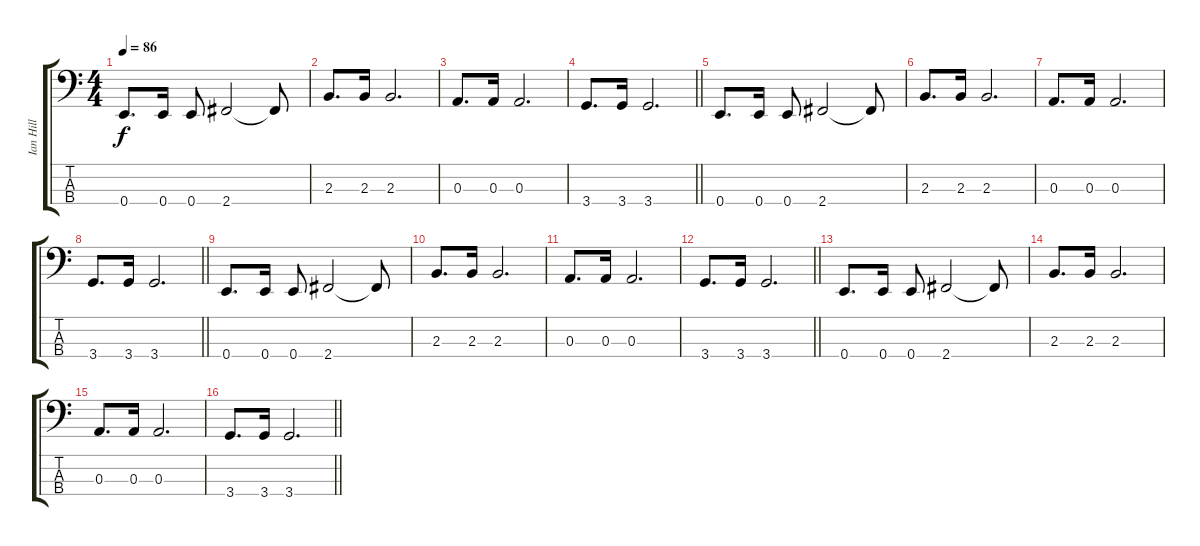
\track ("Ian Hill" "Ian Hill") {instrument electricbasspick}
\staff {score tabs}
\tuning (G2 D2 A1 E1) {hide}
\ts (4 4)
\tempo 86
\clef f4
\ks c
0.4.8{d dy f} 0.4.16 0.4.8 2.4.2 2.4{t}.8 |
2.3.8{d} 2.3.16 2.3.2{d} |
0.3.8{d} 0.3.16 0.3.2{d} |
\barLineRight lightlight
3.4.8{d} 3.4.16 3.4.2{d} |
0.4.8{d} 0.4.16 0.4.8 2.4.2 2.4{t}.8 |
2.3.8{d} 2.3.16 2.3.2{d} |
0.3.8{d} 0.3.16 0.3.2{d} |
\barLineRight lightlight
3.4.8{d} 3.4.16 3.4.2{d} |
0.4.8{d} 0.4.16 0.4.8 2.4.2 2.4{t}.8 |
2.3.8{d} 2.3.16 2.3.2{d} |
0.3.8{d} 0.3.16 0.3.2{d} |
\barLineRight lightlight
3.4.8{d} 3.4.16 3.4.2{d} |
0.4.8{d} 0.4.16 0.4.8 2.4.2 2.4{t}.8 |
2.3.8{d} 2.3.16 2.3.2{d} |
0.3.8{d} 0.3.16 0.3.2{d} |
\barLineRight lightlight
3.4.8{d} 3.4.16 3.4.2{d}
